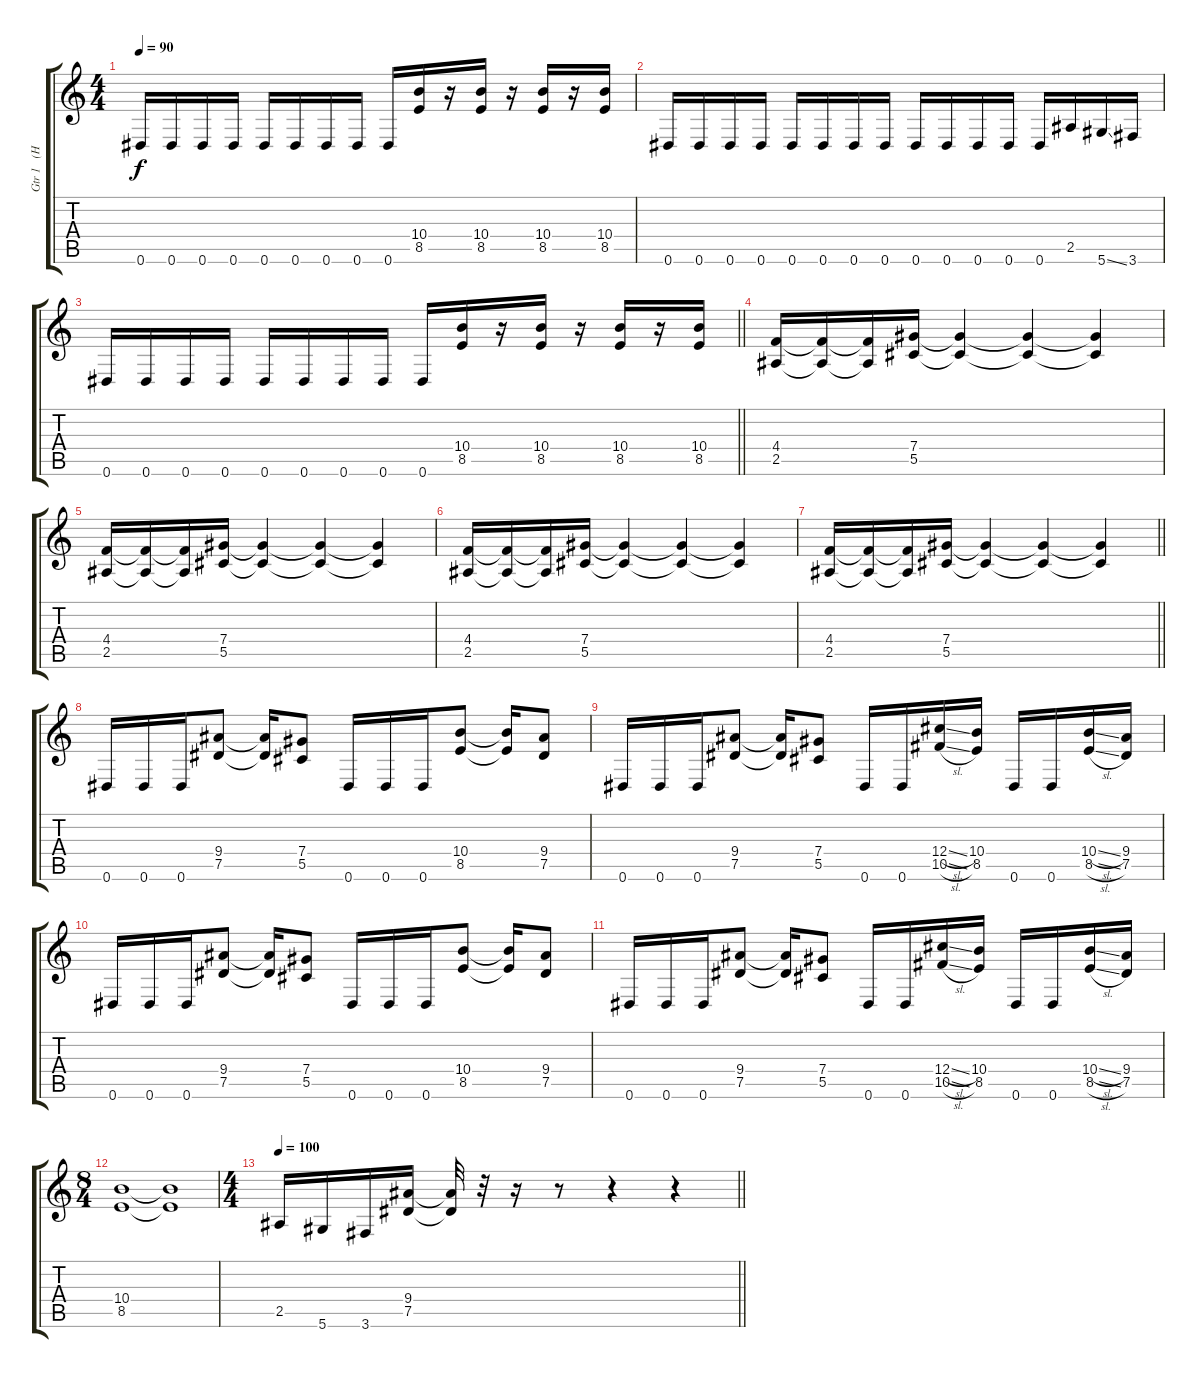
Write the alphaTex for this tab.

\track ("Gtr 1   (Hernan)" "Gtr 1   (H") {instrument overdrivenguitar}
\staff {score tabs}
\tuning (Eb4 Bb3 Gb3 Db3 Ab2 Eb2) {hide}
\ts (4 4)
\tempo 90
\clef g2
\ks c
0.6.16{dy f} 0.6.16 0.6.16 0.6.16 0.6.16 0.6.16 0.6.16 0.6.16 0.6.16 (10.4 8.5).16 r.16 (10.4 8.5).16 r.16 (10.4 8.5).16 r.16 (10.4 8.5).16 |
0.6.16 0.6.16 0.6.16 0.6.16 0.6.16 0.6.16 0.6.16 0.6.16 0.6.16 0.6.16 0.6.16 0.6.16 0.6.16 2.5.16 5.6{ss}.16 3.6.16 |
\barLineRight lightlight
0.6.16 0.6.16 0.6.16 0.6.16 0.6.16 0.6.16 0.6.16 0.6.16 0.6.16 (10.4 8.5).16 r.16 (10.4 8.5).16 r.16 (10.4 8.5).16 r.16 (10.4 8.5).16 |
(4.4 2.5).16 (4.4{t} 2.5{t}).16 (4.4{t} 2.5{t}).16 (7.4 5.5).16 (7.4{t} 5.5{t}).4 (7.4{t} 5.5{t}).4 (7.4{t} 5.5{t}).4 |
(4.4 2.5).16 (4.4{t} 2.5{t}).16 (4.4{t} 2.5{t}).16 (7.4 5.5).16 (7.4{t} 5.5{t}).4 (7.4{t} 5.5{t}).4 (7.4{t} 5.5{t}).4 |
(4.4 2.5).16 (4.4{t} 2.5{t}).16 (4.4{t} 2.5{t}).16 (7.4 5.5).16 (7.4{t} 5.5{t}).4 (7.4{t} 5.5{t}).4 (7.4{t} 5.5{t}).4 |
\barLineRight lightlight
(4.4 2.5).16 (4.4{t} 2.5{t}).16 (4.4{t} 2.5{t}).16 (7.4 5.5).16 (7.4{t} 5.5{t}).4 (7.4{t} 5.5{t}).4 (7.4{t} 5.5{t}).4 |
0.6.16 0.6.16 0.6.16 (9.4 7.5).8 (9.4{t} 7.5{t}).16 (7.4 5.5).8 0.6.16 0.6.16 0.6.16 (10.4 8.5).8 (10.4{t} 8.5{t}).16 (9.4 7.5).8 |
0.6.16 0.6.16 0.6.16 (9.4 7.5).8 (9.4{t} 7.5{t}).16 (7.4 5.5).8 0.6.16 0.6.16 (12.4{sl} 10.5{sl}).16 (10.4 8.5).16 0.6.16 0.6.16 (10.4{sl} 8.5{sl}).16 (9.4 7.5).16 |
0.6.16 0.6.16 0.6.16 (9.4 7.5).8 (9.4{t} 7.5{t}).16 (7.4 5.5).8 0.6.16 0.6.16 0.6.16 (10.4 8.5).8 (10.4{t} 8.5{t}).16 (9.4 7.5).8 |
0.6.16 0.6.16 0.6.16 (9.4 7.5).8 (9.4{t} 7.5{t}).16 (7.4 5.5).8 0.6.16 0.6.16 (12.4{sl} 10.5{sl}).16 (10.4 8.5).16 0.6.16 0.6.16 (10.4{sl} 8.5{sl}).16 (9.4 7.5).16 |
\ts (8 4)
(10.4 8.5).1 (10.4{t} 8.5{t}).1 |
\ts (4 4)
\tempo 100
\barLineRight lightlight
2.5.16 5.6.16 3.6.16 (9.4 7.5).16 (9.4{t} 7.5{t}).32 r.32 r.16 r.8 r.4 r.4
